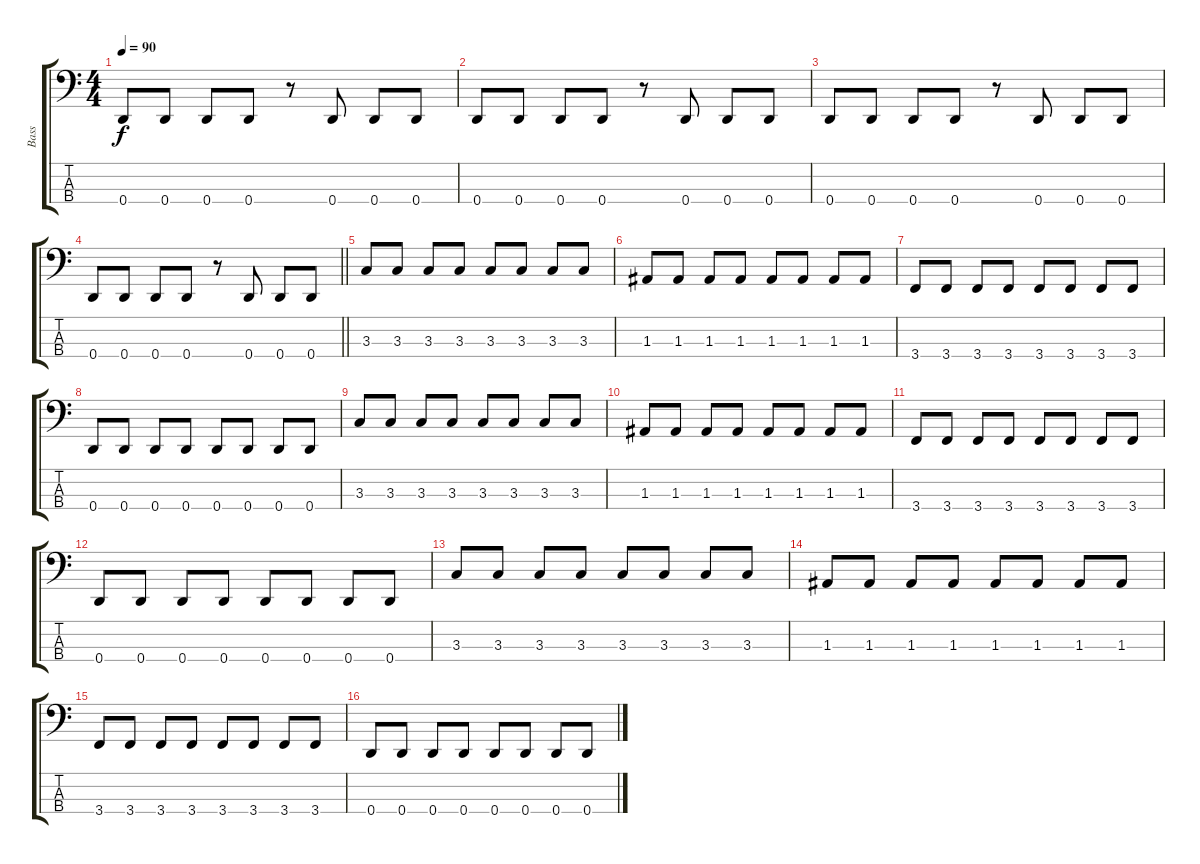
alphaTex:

\track ("Bass" "Bass") {instrument electricbassfinger}
\staff {score tabs}
\tuning (G2 D2 A1 D1) {hide}
\ts (4 4)
\tempo 90
\clef f4
\ks c
0.4.8{dy f} 0.4.8 0.4.8 0.4.8 r.8 0.4.8 0.4.8 0.4.8 |
0.4.8 0.4.8 0.4.8 0.4.8 r.8 0.4.8 0.4.8 0.4.8 |
0.4.8 0.4.8 0.4.8 0.4.8 r.8 0.4.8 0.4.8 0.4.8 |
\barLineRight lightlight
0.4.8 0.4.8 0.4.8 0.4.8 r.8 0.4.8 0.4.8 0.4.8 |
\section ("" "")
3.3.8{instrument electricbassfinger} 3.3.8 3.3.8 3.3.8 3.3.8 3.3.8 3.3.8 3.3.8 |
1.3.8 1.3.8 1.3.8 1.3.8 1.3.8 1.3.8 1.3.8 1.3.8 |
3.4.8 3.4.8 3.4.8 3.4.8 3.4.8 3.4.8 3.4.8 3.4.8 |
0.4.8 0.4.8 0.4.8 0.4.8 0.4.8 0.4.8 0.4.8 0.4.8 |
3.3.8 3.3.8 3.3.8 3.3.8 3.3.8 3.3.8 3.3.8 3.3.8 |
1.3.8 1.3.8 1.3.8 1.3.8 1.3.8 1.3.8 1.3.8 1.3.8 |
3.4.8 3.4.8 3.4.8 3.4.8 3.4.8 3.4.8 3.4.8 3.4.8 |
0.4.8 0.4.8 0.4.8 0.4.8 0.4.8 0.4.8 0.4.8 0.4.8 |
3.3.8 3.3.8 3.3.8 3.3.8 3.3.8 3.3.8 3.3.8 3.3.8 |
1.3.8 1.3.8 1.3.8 1.3.8 1.3.8 1.3.8 1.3.8 1.3.8 |
3.4.8 3.4.8 3.4.8 3.4.8 3.4.8 3.4.8 3.4.8 3.4.8 |
0.4.8 0.4.8 0.4.8 0.4.8 0.4.8 0.4.8 0.4.8 0.4.8
